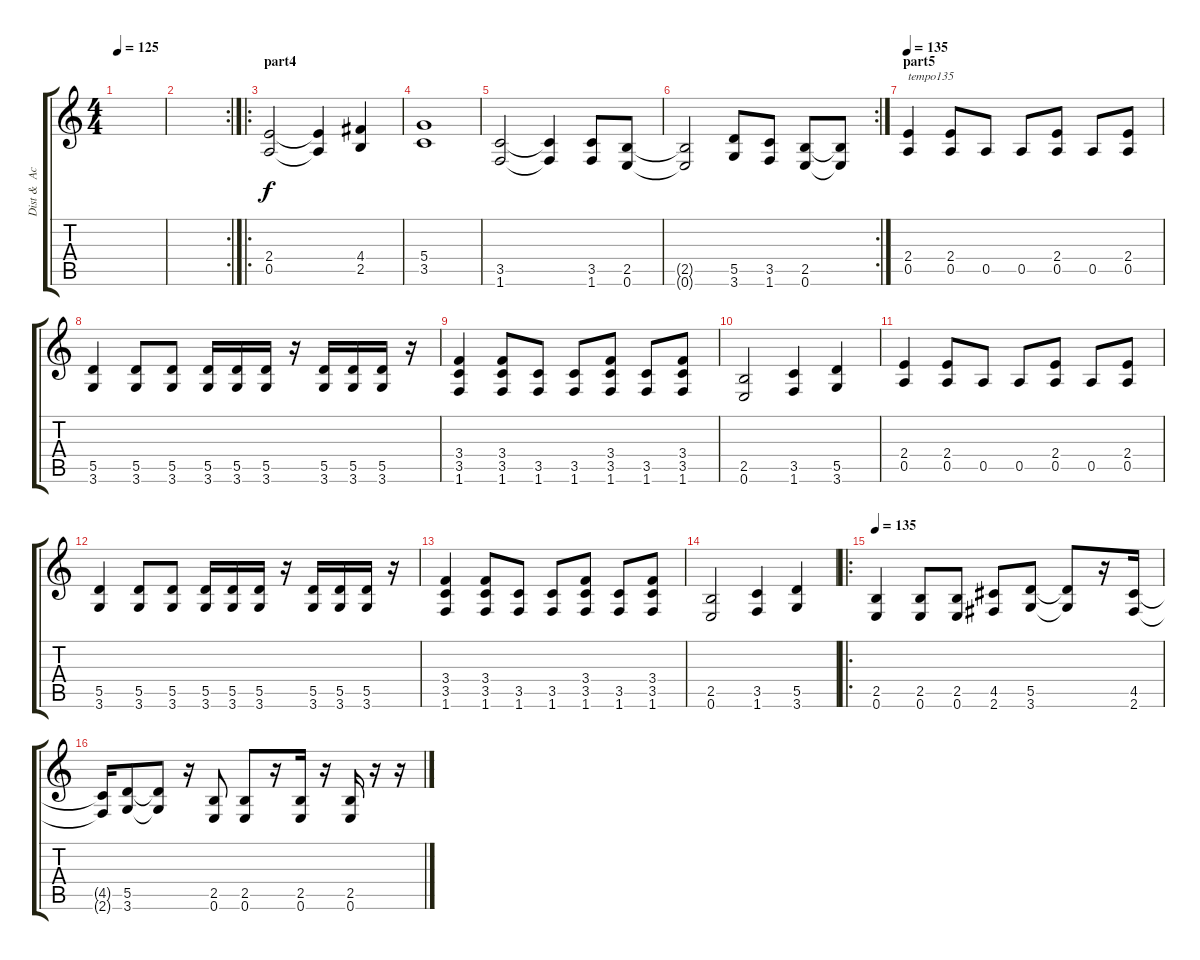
\track ("Dist &  Acoustic Guitar" "Dist &  Ac") {instrument distortionguitar}
\staff {score tabs}
\tuning (E4 B3 G3 D3 A2 E2) {hide}
\ts (4 4)
\tempo 125
\clef g2
\ks c
|
\rc 2
|
\ro
\section ("" "part4")
(2.4 0.5).2 (2.4{t} 0.5{t}).4 (4.4 2.5).4 |
(5.4 3.5).1 |
(3.5 1.6).2 (3.5{t} 1.6{t}).4 (3.5 1.6).8 (2.5 0.6).8 |
\rc 2
(2.5{t} 0.6{t}).2 (5.5 3.6).8 (3.5 1.6).8 (2.5 0.6).8 (2.5{t} 0.6{t}).8 |
\section ("" "part5")
\tempo 135
(2.4 0.5).4{txt "tempo135"} (2.4 0.5).8 0.5.8 0.5.8 (2.4 0.5).8 0.5.8 (2.4 0.5).8 |
(5.5 3.6).4 (5.5 3.6).8 (5.5 3.6).8 (5.5 3.6).16 (5.5 3.6).16 (5.5 3.6).16 r.16 (5.5 3.6).16 (5.5 3.6).16 (5.5 3.6).16 r.16 |
(3.4 3.5 1.6).4 (3.4 3.5 1.6).8 (3.5 1.6).8 (3.5 1.6).8 (3.4 3.5 1.6).8 (3.5 1.6).8 (3.4 3.5 1.6).8 |
(2.5 0.6).2 (3.5 1.6).4 (5.5 3.6).4 |
(2.4 0.5).4 (2.4 0.5).8 0.5.8 0.5.8 (2.4 0.5).8 0.5.8 (2.4 0.5).8 |
(5.5 3.6).4 (5.5 3.6).8 (5.5 3.6).8 (5.5 3.6).16 (5.5 3.6).16 (5.5 3.6).16 r.16 (5.5 3.6).16 (5.5 3.6).16 (5.5 3.6).16 r.16 |
(3.4 3.5 1.6).4 (3.4 3.5 1.6).8 (3.5 1.6).8 (3.5 1.6).8 (3.4 3.5 1.6).8 (3.5 1.6).8 (3.4 3.5 1.6).8 |
(2.5 0.6).2 (3.5 1.6).4 (5.5 3.6).4 |
\ro
\tempo 135
(2.5 0.6).4 (2.5 0.6).8 (2.5 0.6).8 (4.5 2.6).8 (5.5 3.6).8 (5.5{t} 3.6{t}).8 r.16 (4.5 2.6).16 |
(4.5{t} 2.6{t}).16 (5.5 3.6).8 (5.5{t} 3.6{t}).8 r.16 (2.5 0.6).8 (2.5 0.6).8 r.16 (2.5 0.6).16 r.16 (2.5 0.6).16 r.16 r.16
